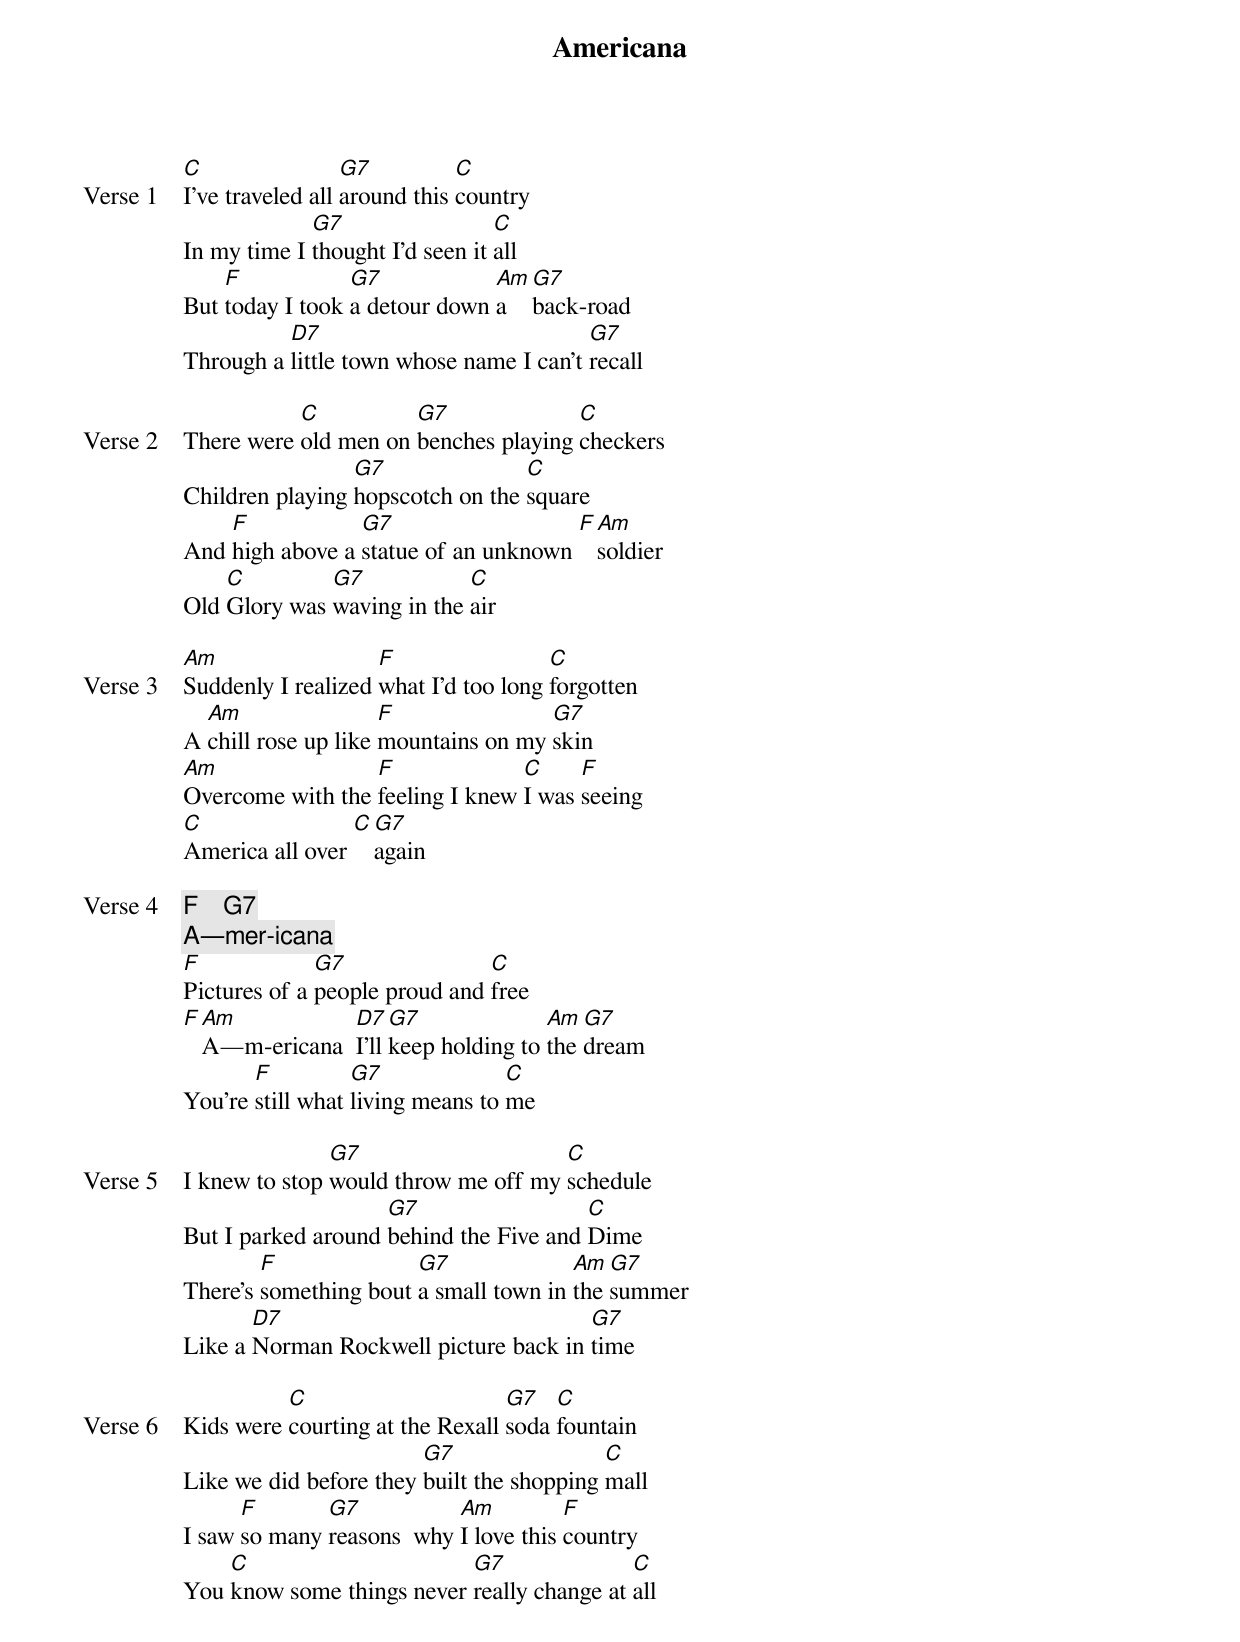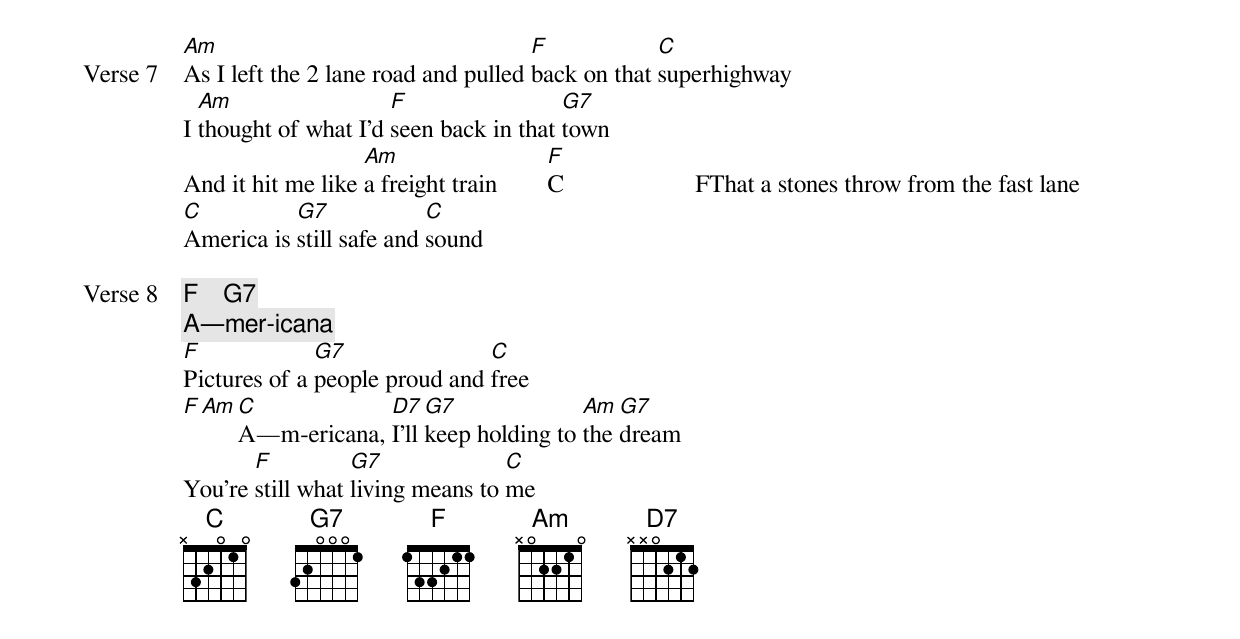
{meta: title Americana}
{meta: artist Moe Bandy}
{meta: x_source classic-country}
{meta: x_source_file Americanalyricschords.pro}
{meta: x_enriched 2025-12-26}

{start_of_verse: Verse 1}
[C]I’ve traveled all [G7]around this [C]country
In my time I [G7]thought I’d seen it [C]all
But [F]today I took [G7]a detour down [Am]a [G7]back-road
Through a [D7]little town whose name I can’t [G7]recall
{end_of_verse}

{start_of_verse: Verse 2}
There were [C]old men on [G7]benches playing [C]checkers
Children playing [G7]hopscotch on the [C]square
And [F]high above a [G7]statue of an unknown [F][Am]soldier
Old [C]Glory was [G7]waving in the [C]air
{end_of_verse}

{start_of_verse: Verse 3}
[Am]Suddenly I realized [F]what I’d too long [C]forgotten
A [Am]chill rose up like [F]mountains on my [G7]skin
[Am]Overcome with the [F]feeling I knew [C]I was [F]seeing
[C]America all over [C][G7]again
{end_of_verse}

{start_of_verse: Verse 4}
{comment: F    G7}
{comment: A—mer-icana}
[F]Pictures of a [G7]people proud and [C]free
[F][Am]A—m-ericana  [D7]I’ll [G7]keep holding to [Am]the [G7]dream
You’re [F]still what [G7]living means to [C]me
{end_of_verse}

{start_of_verse: Verse 5}
I knew to stop [G7]would throw me off my [C]schedule
But I parked around [G7]behind the Five and [C]Dime
There’s [F]something bout [G7]a small town in [Am]the [G7]summer
Like a [D7]Norman Rockwell picture back in [G7]time
{end_of_verse}

{start_of_verse: Verse 6}
Kids were [C]courting at the Rexall [G7]soda [C]fountain
Like we did before they [G7]built the shopping [C]mall
I saw [F]so many [G7]reasons  why [Am]I love this [F]country
You [C]know some things never [G7]really change at [C]all
{end_of_verse}

{start_of_verse: Verse 7}
[Am]As I left the 2 lane road and pulled [F]back on that [C]superhighway
I [Am]thought of what I’d [F]seen back in that [G7]town
And it hit me like [Am]a freight train        [F]C                     FThat a stones throw from the fast lane
[C]America is [G7]still safe and [C]sound
{end_of_verse}

{start_of_verse: Verse 8}
{comment: F    G7}
{comment: A—mer-icana}
[F]Pictures of a [G7]people proud and [C]free
[F][Am][C]A—m-ericana, [D7]I’ll [G7]keep holding to [Am]the [G7]dream
You’re [F]still what [G7]living means to [C]me
{end_of_verse}
